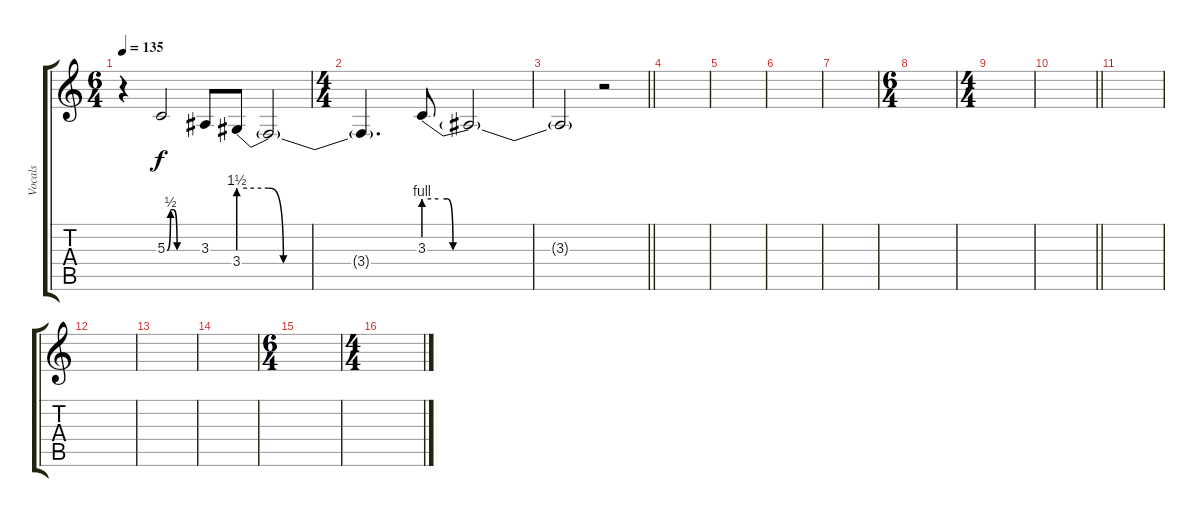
\track ("Vocals" "Vocals") {instrument viola}
\staff {score tabs}
\tuning (E4 B3 G3 D3 A2 E2) {hide}
\ts (6 4)
\tempo 135
\clef g2
\ks c
r.4{dy f} 5.3{be (custom 0 0 7 2 13 2 20 0 30 0 60 0)}.2 3.3.8 3.4{be (custom 0 6 10 6 15 0 30 0 60 0)}.8 3.4{t}.2 |
\ts (4 4)
3.4{t}.4{d} 3.3{be (custom 0 4 5 4 8 4 10 0 13 0 30 0 60 0)}.8 3.3{t}.2 |
\barLineRight lightlight
3.3{t}.2 r.2 |
|
|
|
|
\ts (6 4)
|
\ts (4 4)
|
\barLineRight lightlight
|
|
|
|
|
\ts (6 4)
|
\ts (4 4)
